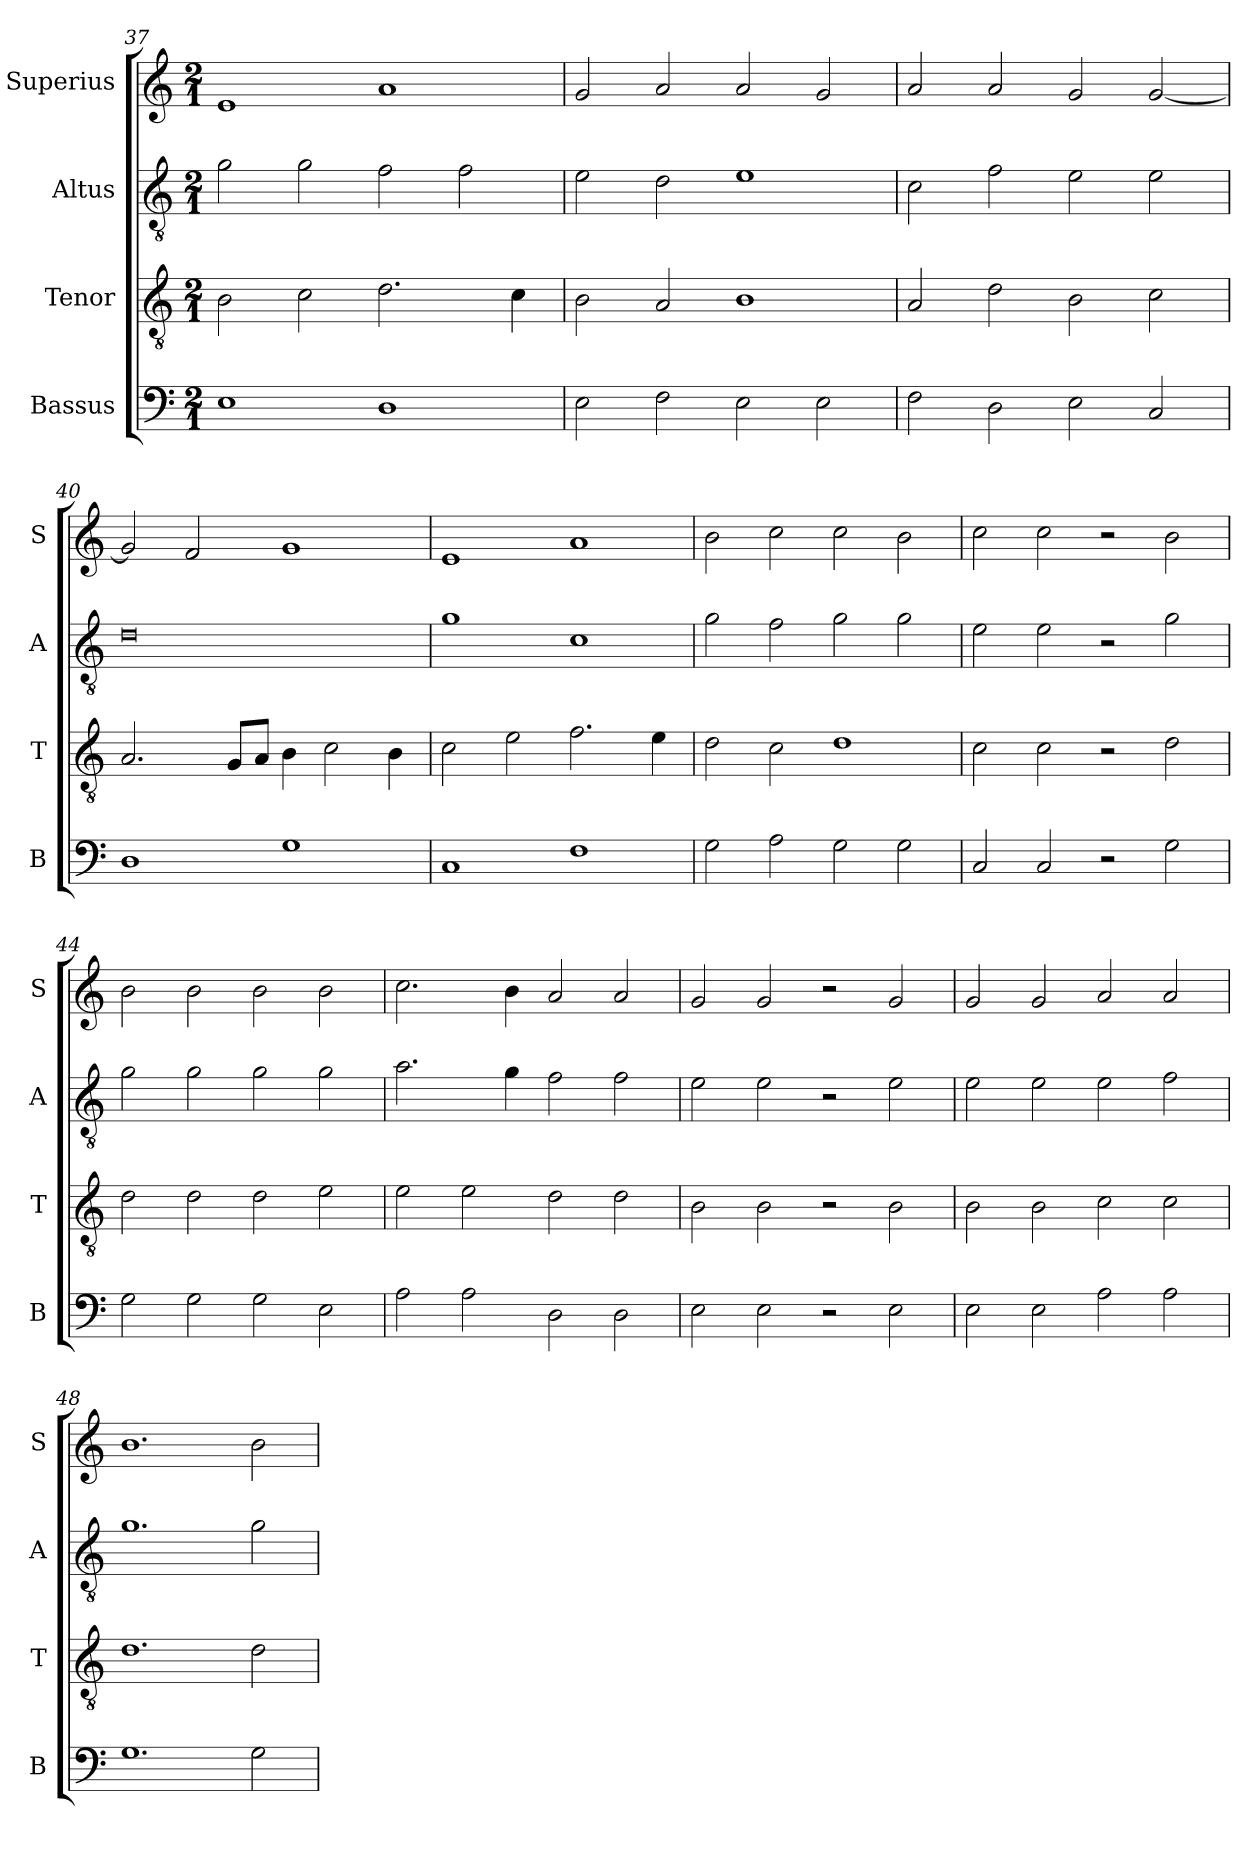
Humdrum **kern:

**kern	**kern	**kern	**kern
*part4	*part3	*part2	*part1
*staff4	*staff3	*staff2	*staff1
*I"Bassus	*I"Tenor	*I"Altus	*I"Superius
*I'B	*I'T	*I'A	*I'S
*clefF4	*clefGv2	*clefGv2	*clefG2
*k[]	*k[]	*k[]	*k[]
*C:	*C:	*C:	*C:
*M2/1	*M2/1	*M2/1	*M2/1
=37	=37	=37	=37
1E	2B	2g	1e
.	2c	2g	.
1D	2.d	2f	1a
.	.	2f	.
.	4c	.	.
=38	=38	=38	=38
2E	2B	2e	2g
2F	2A	2d	2a
2E	1B	1e	2a
2E	.	.	2g
=39	=39	=39	=39
2F	2A	2c	2a
2D	2d	2f	2a
2E	2B	2e	2g
2C	2c	2e	[2g
=40	=40	=40	=40
1D	2.A	0d	2g]
.	.	.	2f
.	8GL	.	.
.	8AJ	.	.
1G	4B	.	1g
.	2c	.	.
.	4B	.	.
=41	=41	=41	=41
1C	2c	1g	1e
.	2e	.	.
1F	2.f	1c	1a
.	4e	.	.
=42	=42	=42	=42
2G	2d	2g	2b
2A	2c	2f	2cc
2G	1d	2g	2cc
2G	.	2g	2b
=43	=43	=43	=43
2C	2c	2e	2cc
2C	2c	2e	2cc
2r	2r	2r	2r
2G	2d	2g	2b
=44	=44	=44	=44
2G	2d	2g	2b
2G	2d	2g	2b
2G	2d	2g	2b
2E	2e	2g	2b
=45	=45	=45	=45
2A	2e	2.a	2.cc
2A	2e	.	.
.	.	4g	4b
2D	2d	2f	2a
2D	2d	2f	2a
=46	=46	=46	=46
2E	2B	2e	2g
2E	2B	2e	2g
2r	2r	2r	2r
2E	2B	2e	2g
=47	=47	=47	=47
2E	2B	2e	2g
2E	2B	2e	2g
2A	2c	2e	2a
2A	2c	2f	2a
=48	=48	=48	=48
1.G	1.d	1.g	1.b
2G	2d	2g	2b
=	=	=	=
*-	*-	*-	*-
